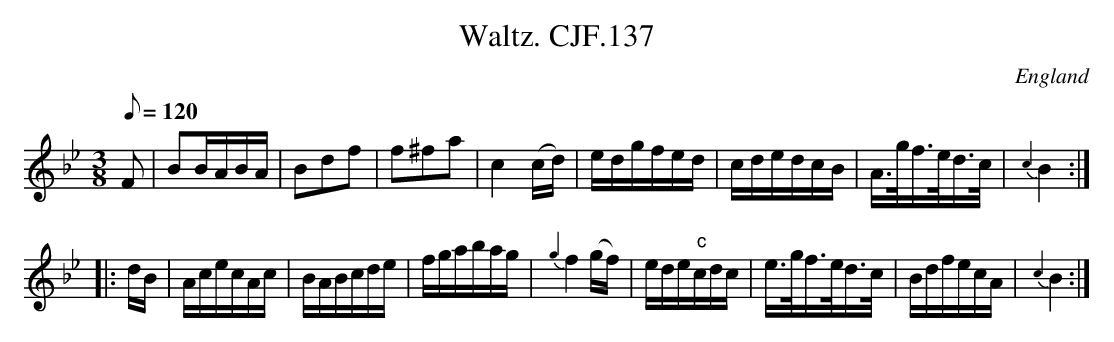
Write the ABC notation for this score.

X:1
T:Waltz. CJF.137
O:England
M:3/8
L:1/16
Q:1/8=120
K:Bb major
F2|B2BABA|B2d2f2|f2^f2a2|c4(cd)|\
edgfed|cdedcB|A>gf>ed>c|{c2}B4:|!
|:dB|AcecAc|BABcde|fgabag|{g2}f4(gf)|\
ede" c "cdc|e>gf>ed>c|BdfecA|{c2}B4:|
